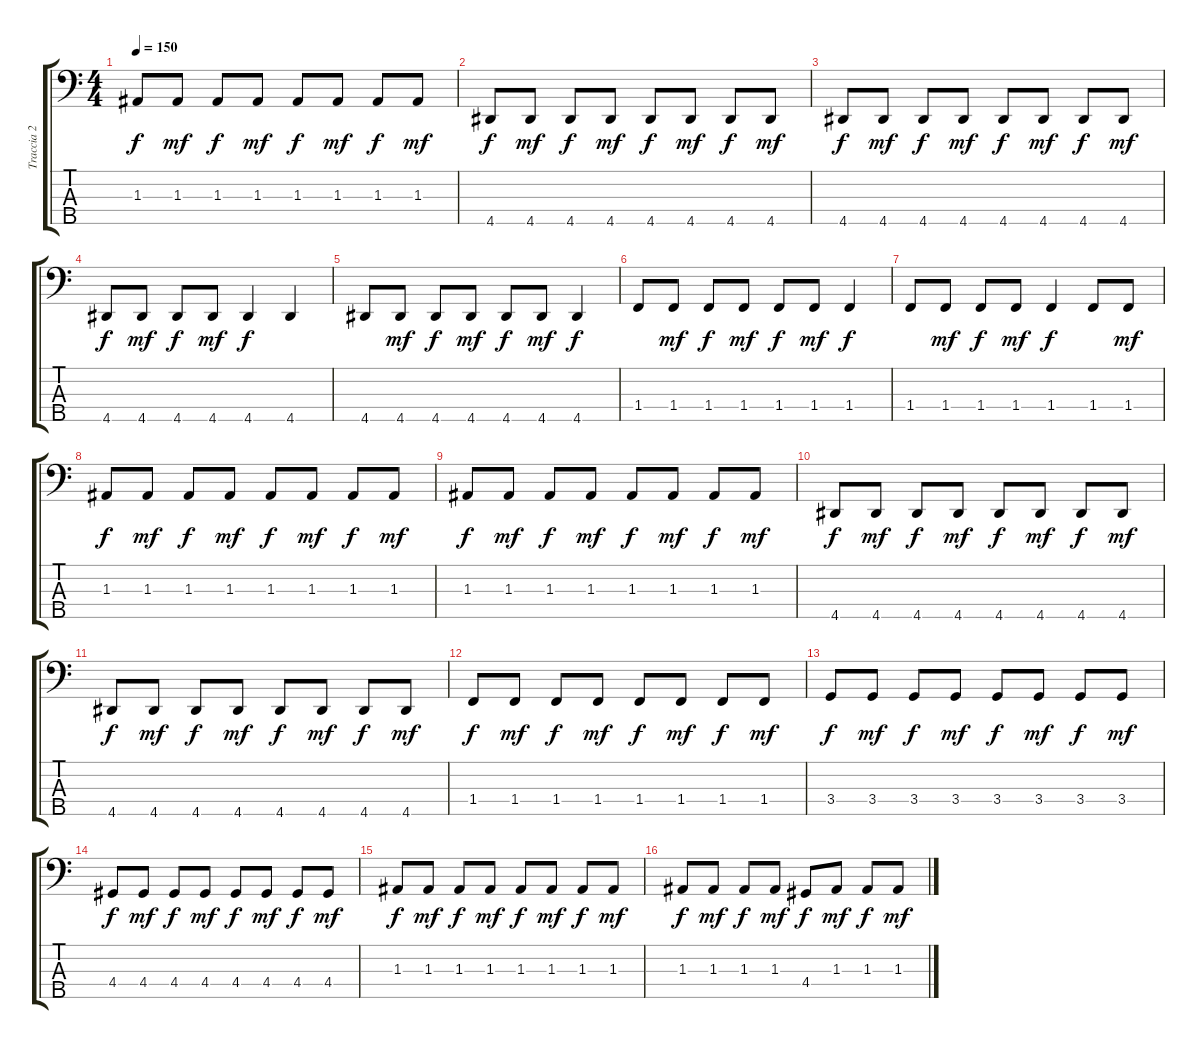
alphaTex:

\track ("Traccia 2" "Traccia 2") {instrument electricbassfinger}
\staff {score tabs}
\tuning (G2 D2 A1 E1 B0) {hide}
\ts (4 4)
\tempo 150
\clef f4
\ks c
1.3.8{dy f} 1.3.8{dy mf} 1.3.8{dy f} 1.3.8{dy mf} 1.3.8{dy f} 1.3.8{dy mf} 1.3.8{dy f} 1.3.8{dy mf} |
4.5.8{dy f} 4.5.8{dy mf} 4.5.8{dy f} 4.5.8{dy mf} 4.5.8{dy f} 4.5.8{dy mf} 4.5.8{dy f} 4.5.8{dy mf} |
4.5.8{dy f} 4.5.8{dy mf} 4.5.8{dy f} 4.5.8{dy mf} 4.5.8{dy f} 4.5.8{dy mf} 4.5.8{dy f} 4.5.8{dy mf} |
4.5.8{dy f} 4.5.8{dy mf} 4.5.8{dy f} 4.5.8{dy mf} 4.5.4{dy f} 4.5.4 |
4.5.8 4.5.8{dy mf} 4.5.8{dy f} 4.5.8{dy mf} 4.5.8{dy f} 4.5.8{dy mf} 4.5.4{dy f} |
1.4.8 1.4.8{dy mf} 1.4.8{dy f} 1.4.8{dy mf} 1.4.8{dy f} 1.4.8{dy mf} 1.4.4{dy f} |
1.4.8 1.4.8{dy mf} 1.4.8{dy f} 1.4.8{dy mf} 1.4.4{dy f} 1.4.8 1.4.8{dy mf} |
1.3.8{dy f} 1.3.8{dy mf} 1.3.8{dy f} 1.3.8{dy mf} 1.3.8{dy f} 1.3.8{dy mf} 1.3.8{dy f} 1.3.8{dy mf} |
1.3.8{dy f} 1.3.8{dy mf} 1.3.8{dy f} 1.3.8{dy mf} 1.3.8{dy f} 1.3.8{dy mf} 1.3.8{dy f} 1.3.8{dy mf} |
4.5.8{dy f} 4.5.8{dy mf} 4.5.8{dy f} 4.5.8{dy mf} 4.5.8{dy f} 4.5.8{dy mf} 4.5.8{dy f} 4.5.8{dy mf} |
4.5.8{dy f} 4.5.8{dy mf} 4.5.8{dy f} 4.5.8{dy mf} 4.5.8{dy f} 4.5.8{dy mf} 4.5.8{dy f} 4.5.8{dy mf} |
1.4.8{dy f} 1.4.8{dy mf} 1.4.8{dy f} 1.4.8{dy mf} 1.4.8{dy f} 1.4.8{dy mf} 1.4.8{dy f} 1.4.8{dy mf} |
3.4.8{dy f} 3.4.8{dy mf} 3.4.8{dy f} 3.4.8{dy mf} 3.4.8{dy f} 3.4.8{dy mf} 3.4.8{dy f} 3.4.8{dy mf} |
4.4.8{dy f} 4.4.8{dy mf} 4.4.8{dy f} 4.4.8{dy mf} 4.4.8{dy f} 4.4.8{dy mf} 4.4.8{dy f} 4.4.8{dy mf} |
1.3.8{dy f} 1.3.8{dy mf} 1.3.8{dy f} 1.3.8{dy mf} 1.3.8{dy f} 1.3.8{dy mf} 1.3.8{dy f} 1.3.8{dy mf} |
1.3.8{dy f} 1.3.8{dy mf} 1.3.8{dy f} 1.3.8{dy mf} 4.4.8{dy f} 1.3.8{dy mf} 1.3.8{dy f} 1.3.8{dy mf}
